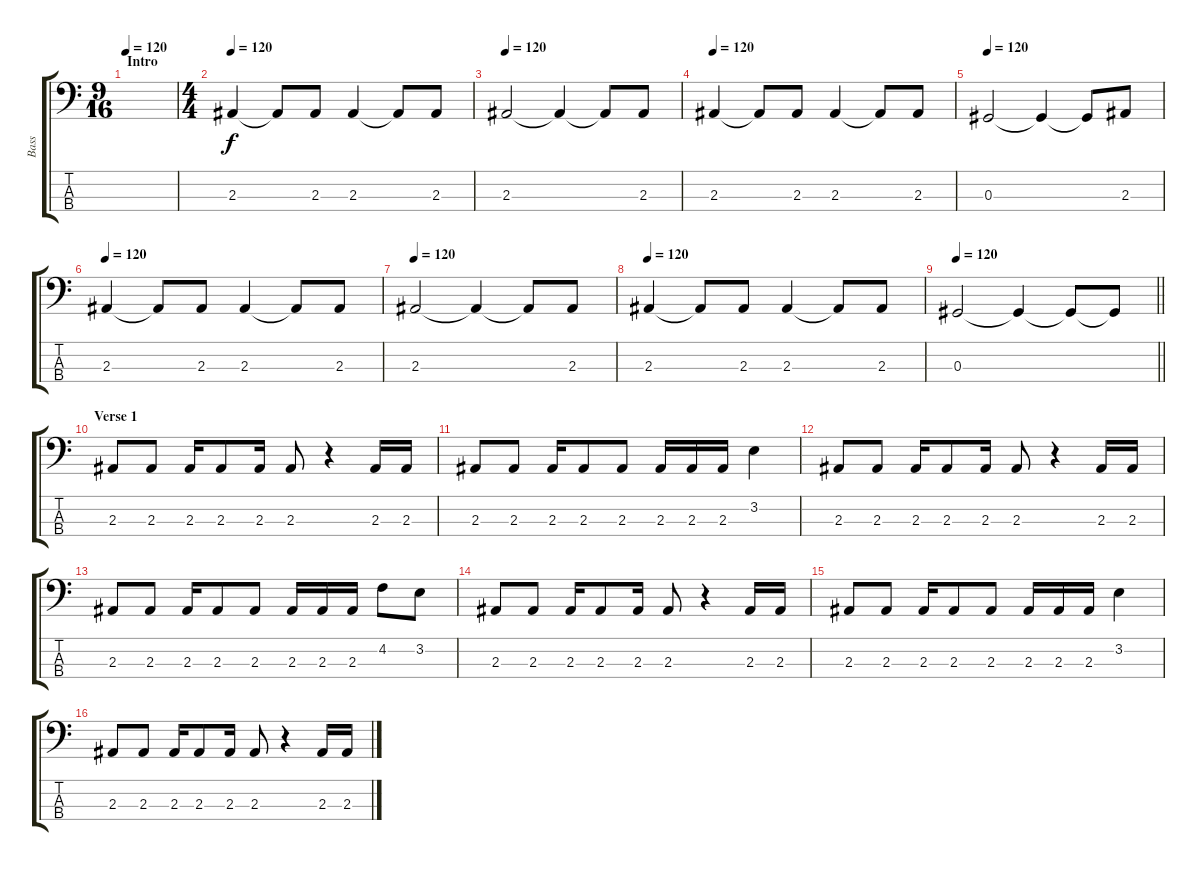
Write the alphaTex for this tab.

\track ("Bass" "Bass") {instrument electricbassfinger}
\staff {score tabs}
\tuning (Gb2 Db2 Ab1 Eb1) {hide}
\ts (9 16)
\section ("" "Intro")
\tempo 120
\tempo 170
\tempo 120
\clef f4
\ks c
|
\ts (4 4)
\tempo 120
2.3.4 2.3{t}.8 2.3.8 2.3.4 2.3{t}.8 2.3.8 |
\tempo 120
2.3.2 2.3{t}.4 2.3{t}.8 2.3.8 |
\tempo 120
2.3.4 2.3{t}.8 2.3.8 2.3.4 2.3{t}.8 2.3.8 |
\tempo 120
0.3.2 0.3{t}.4 0.3{t}.8 2.3.8 |
\tempo 120
2.3.4 2.3{t}.8 2.3.8 2.3.4 2.3{t}.8 2.3.8 |
\tempo 120
2.3.2 2.3{t}.4 2.3{t}.8 2.3.8 |
\tempo 120
2.3.4 2.3{t}.8 2.3.8 2.3.4 2.3{t}.8 2.3.8 |
\tempo 120
\barLineRight lightlight
0.3.2 0.3{t}.4 0.3{t}.8 0.3{t}.8 |
\section ("" "Verse 1")
2.3.8 2.3.8 2.3.16 2.3.8 2.3.16 2.3.8 r.4 2.3.16 2.3.16 |
2.3.8 2.3.8 2.3.16 2.3.8 2.3.8 2.3.16 2.3.16 2.3.16 3.2.4 |
2.3.8 2.3.8 2.3.16 2.3.8 2.3.16 2.3.8 r.4 2.3.16 2.3.16 |
2.3.8 2.3.8 2.3.16 2.3.8 2.3.8 2.3.16 2.3.16 2.3.16 4.2.8 3.2.8 |
2.3.8 2.3.8 2.3.16 2.3.8 2.3.16 2.3.8 r.4 2.3.16 2.3.16 |
2.3.8 2.3.8 2.3.16 2.3.8 2.3.8 2.3.16 2.3.16 2.3.16 3.2.4 |
2.3.8 2.3.8 2.3.16 2.3.8 2.3.16 2.3.8 r.4 2.3.16 2.3.16
